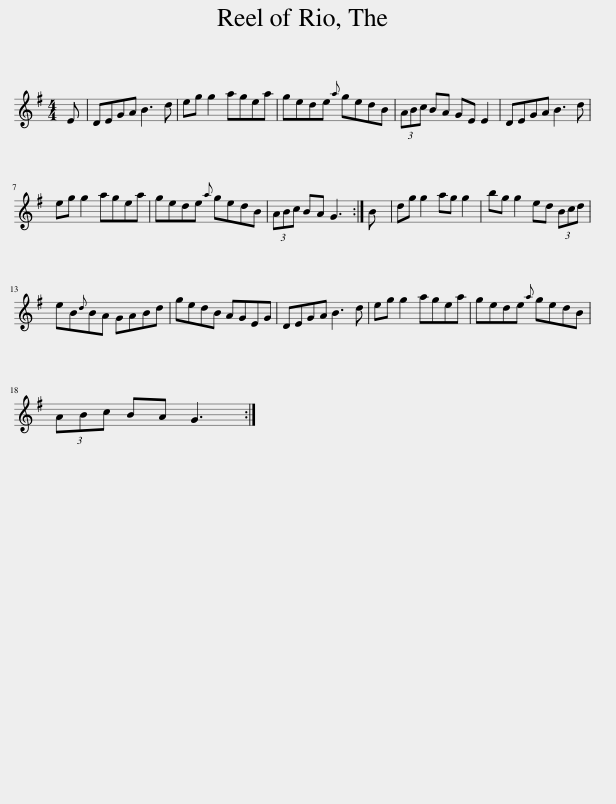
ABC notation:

X:1
L:1/8
M:4/4
I:linebreak $
K:G
V:1 treble
V:1
 E | DEGA B3 d | eg g2 agea | gede{a} gedB | (3ABc BA GE E2 | %5
 DEGA B3 d |$ eg g2 agea | gede{a} gedB | (3ABc BA G3 :| B | %10
 dg g2 ag g2 | bg g2 ed (3Bcd |$ eB{d}BA GABd | gedB AGEG | DEGA B3 d | %15
 eg g2 agea | gede{a} gedB |$ (3ABc BA G3 :| %18
